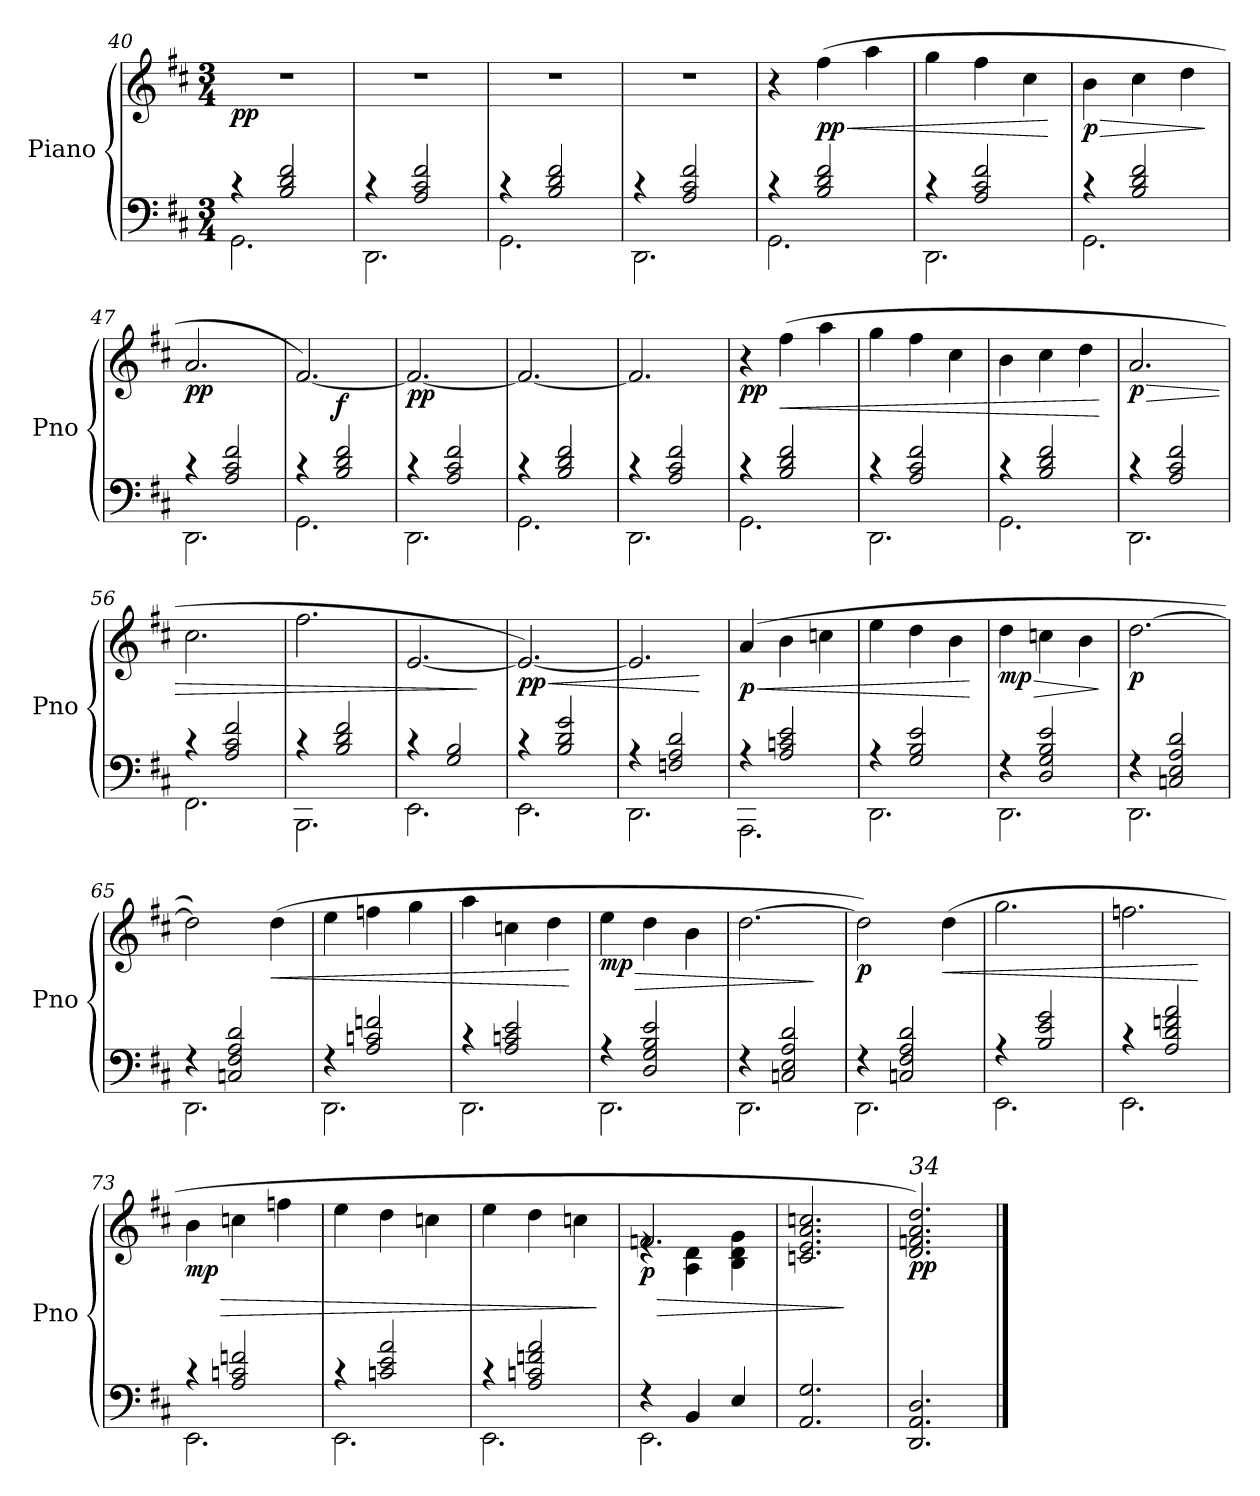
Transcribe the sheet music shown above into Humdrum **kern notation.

**kern	**kern	**dynam
*part1	*part1	*part1
*staff2	*staff1	*staff1/2
*I"Piano	*	*
*I'Pno	*	*
*clefF4	*clefG2	*
*k[f#c#]	*k[f#c#]	*
*M3/4	*M3/4	*
=40	=40	=40
*^	*	*
!	!	!	!LO:DY:b
4r	2.GG\	2.r	pp
2B/ 2d/ 2f#/	.	.	.
=41	=41	=41	=41
4r	2.DD\	2.r	.
2A/ 2c#/ 2f#/	.	.	.
=42	=42	=42	=42
4r	2.GG\	2.r	.
2B/ 2d/ 2f#/	.	.	.
=43	=43	=43	=43
4r	2.DD\	2.r	.
2A/ 2c#/ 2f#/	.	.	.
=44	=44	=44	=44
4r	2.GG\	4r	.
!	!	!	!LO:HP:b
!	!	!	!LO:DY:n=1:b
2B/ 2d/ 2f#/	.	(>4ff#\	< pp
.	.	4aa\	.
=45	=45	=45	=45
4r	2.DD\	4gg\	.
2A/ 2c#/ 2f#/	.	4ff#\	.
.	.	4cc#\	.
*v	*v	*	*
.	.	[
=46	=46	=46
*^	*	*
!	!	!	!LO:HP:b
!	!	!	!LO:DY:n=1:b
4r	2.GG\	4b\	> p
2B/ 2d/ 2f#/	.	4cc#\	.
.	.	4dd\	.
*v	*v	*	*
.	.	]
=47	=47	=47
*^	*	*
!	!	!	!LO:DY:b
4r	2.DD\	2.a/	pp
2A/ 2c#/ 2f#/	.	.	.
=48	=48	=48	=48
4r	2.GG\	[2.f#/)	.
!	!	!	!LO:DY:a=2
2B/ 2d/ 2f#/	.	.	f
=49	=49	=49	=49
!	!	!	!LO:DY:b
4r	2.DD\	2.f#/_	pp
2A/ 2c#/ 2f#/	.	.	.
=50	=50	=50	=50
4r	2.GG\	2.f#/_	.
2B/ 2d/ 2f#/	.	.	.
=51	=51	=51	=51
4r	2.DD\	2.f#/]	.
2A/ 2c#/ 2f#/	.	.	.
=52	=52	=52	=52
!	!	!	!LO:DY:b
4r	2.GG\	4r	pp
!	!	!	!LO:HP:b
2B/ 2d/ 2f#/	.	(>4ff#\	<
.	.	4aa\	.
=53	=53	=53	=53
4r	2.DD\	4gg\	.
2A/ 2c#/ 2f#/	.	4ff#\	.
.	.	4cc#\	.
=54	=54	=54	=54
4r	2.GG\	4b\	.
2B/ 2d/ 2f#/	.	4cc#\	.
.	.	4dd\	.
*v	*v	*	*
.	.	[
=55	=55	=55
*^	*	*
!	!	!	!LO:HP:b
!	!	!	!LO:DY:n=1:b
4r	2.DD\	2.a/	> p
2A/ 2c#/ 2f#/	.	.	.
=56	=56	=56	=56
4r	2.FF#\	2.cc#\	.
2A/ 2c#/ 2f#/	.	.	.
=57	=57	=57	=57
4r	2.BBB\	2.ff#\	.
2B/ 2d/ 2f#/	.	.	.
=58	=58	=58	=58
4r	2.EE\	[2.e/	.
2G/ 2B/	.	.	.
*v	*v	*	*
.	.	]
=59	=59	=59
*^	*	*
!	!	!	!LO:HP:b
!	!	!	!LO:DY:n=1:b
4r	2.EE\	2.e/_)	< pp
2B/ 2d/ 2g/	.	.	.
=60	=60	=60	=60
4r	2.DD\	2.e/]	.
2Fn/ 2A/ 2d/	.	.	.
*v	*v	*	*
.	.	[
=61	=61	=61
*^	*	*
!	!	!	!LO:HP:b
!	!	!	!LO:DY:n=1:b
4r	2.AAA\	(>4a/	< p
2A/ 2cn/ 2e/	.	4b\	.
.	.	4ccn\	.
=62	=62	=62	=62
4r	2.DD\	4ee\	.
2G/ 2B/ 2e/	.	4dd\	.
.	.	4b\	.
*v	*v	*	*
.	.	[
=63	=63	=63
*^	*	*
!	!	!	!LO:HP:b
!	!	!	!LO:DY:n=1:b
4r	2.DD\	4dd\	> mp
2D/ 2G/ 2B/ 2e/	.	4ccn\	.
.	.	4b\	.
*v	*v	*	*
.	.	]
=64	=64	=64
*^	*	*
!	!	!	!LO:DY:b
4r	2.DD\	[2.dd\	p
2Cn/ 2E/ 2A/ 2d/	.	.	.
=65	=65	=65	=65
4r	2.DD\	2dd\])	.
2Cn/ 2F#/ 2A/ 2d/	.	.	.
!	!	!	!LO:HP:b
.	.	(>4dd\	<
=66	=66	=66	=66
4r	2.DD\	4ee\	.
2A/ 2cn/ 2fn/	.	4ffn\	.
.	.	4gg\	.
=67	=67	=67	=67
4r	2.DD\	4aa\	.
2A/ 2cn/ 2e/	.	4ccn\	.
.	.	4dd\	.
*v	*v	*	*
.	.	[
=68	=68	=68
*^	*	*
!	!	!	!LO:HP:b
!	!	!	!LO:DY:n=1:b
4r	2.DD\	4ee\	> mp
2D/ 2G/ 2B/ 2e/	.	4dd\	.
.	.	4b\	.
=69	=69	=69	=69
4r	2.DD\	[2.dd\	.
2Cn/ 2E/ 2A/ 2d/	.	.	.
*v	*v	*	*
.	.	]
=70	=70	=70
*^	*	*
!	!	!	!LO:DY:b
4r	2.DD\	2dd\])	p
2Cn/ 2F#/ 2A/ 2d/	.	.	.
!	!	!	!LO:HP:b
.	.	(>4dd\	<
=71	=71	=71	=71
4r	2.EE\	2.gg\	.
2B/ 2e/ 2g/	.	.	.
=72	=72	=72	=72
4r	2.EE\	2.ffn\	.
2A/ 2d/ 2fn/ 2a/	.	.	.
*v	*v	*	*
.	.	[
=73	=73	=73
*^	*	*
!	!	!	!LO:HP:b
!	!	!	!LO:DY:n=1:b
4r	2.EE\	4b\	> mp
2A/ 2cn/ 2fn/	.	4ccn\	.
.	.	4ffn\	.
=74	=74	=74	=74
4r	2.EE\	4ee\	.
2cn/ 2e/ 2a/	.	4dd\	.
.	.	4ccn\	.
=75	=75	=75	=75
4r	2.EE\	4ee\	.
2A/ 2cn/ 2fn/ 2a/	.	4dd\	.
.	.	4ccn\	.
*v	*v	*	*
.	.	]
=76	=76	=76
*^	*	*
!	!	!	!LO:HP:b
*	*	*^	*
!	!	!	!	!LO:DY:n=1:b
4r	2.EE\	2.fn/	4re	> p
4BB/	.	.	4A\ 4d\	.
4E/	.	.	4B\ 4d\ 4g\	.
*v	*v	*	*	*
=77	=77	=77	=77
!	!LO:TX:a:i:t=46	!	!
*	*v	*v	*
2.AA/ 2.G/	2.cn/ 2.e/ 2.a/ 2.ccn/	.
.	.	]
=78	=78	=78
!	!LO:TX:a:i:t=34	!
!	!	!LO:DY:b
2.DD/ 2.AA/ 2.D/	2.d/ 2.fn/ 2.a/ 2.dd/)	pp
==	==	==
*-	*-	*-
